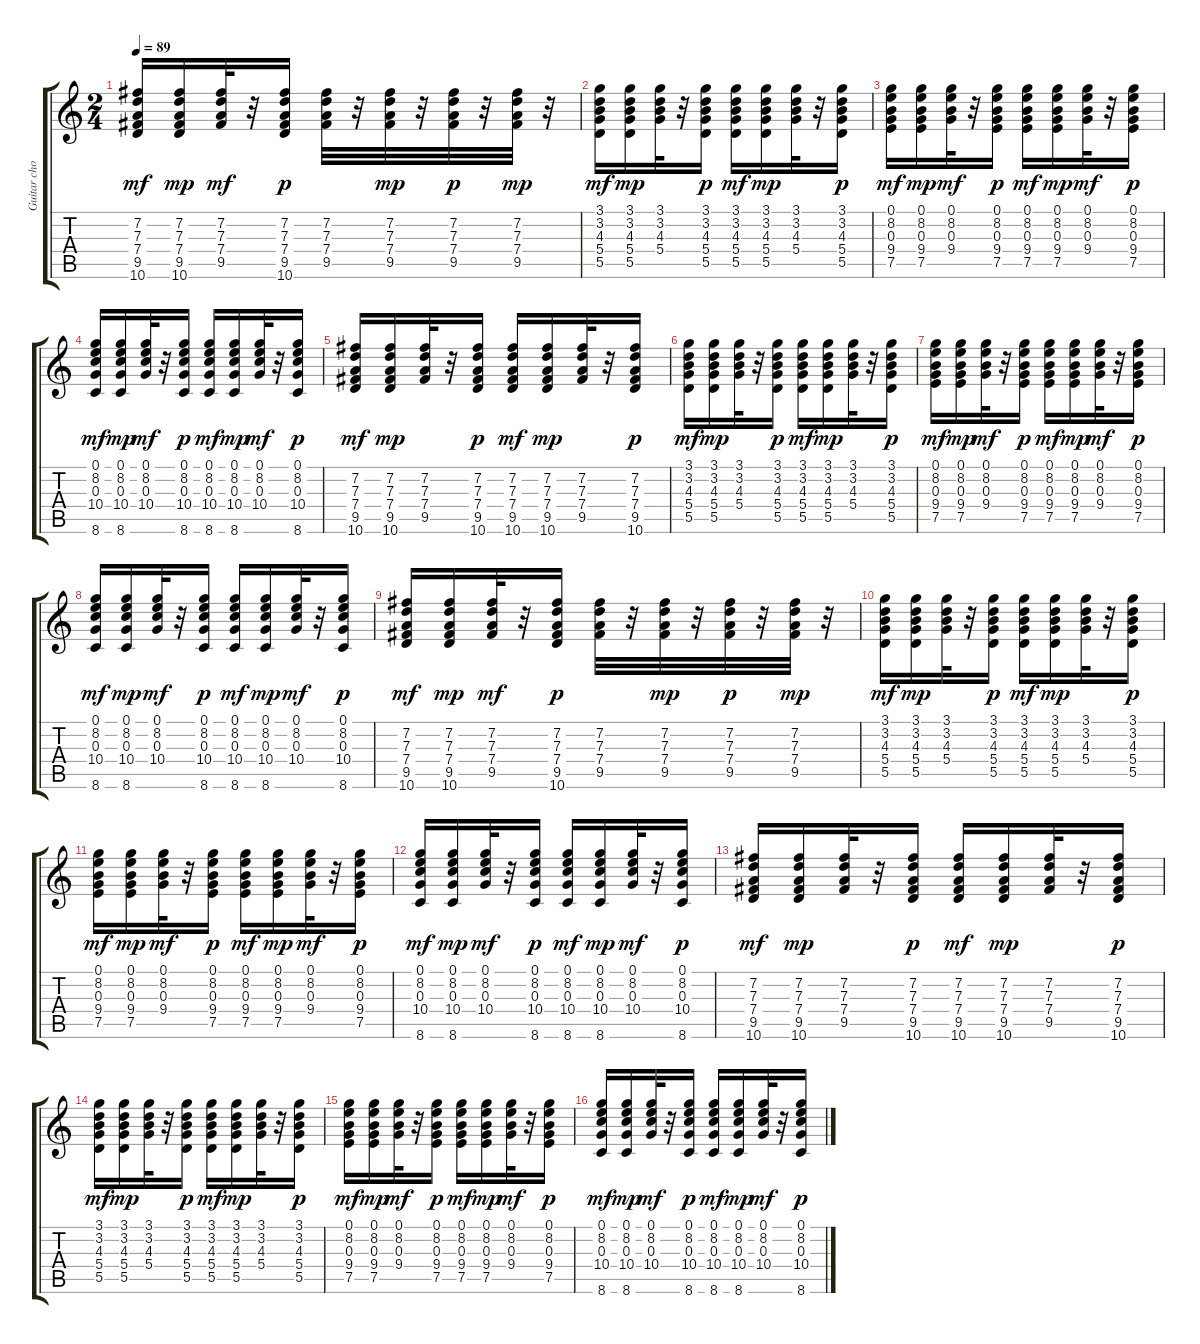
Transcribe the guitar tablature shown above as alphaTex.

\track ("Guitar chords" "Guitar cho") {instrument electricguitarmuted}
\staff {score tabs}
\tuning (E4 B3 G3 D3 A2 E2) {hide}
\ts (2 4)
\tempo 89
\clef g2
\ks c
(7.2 7.3 7.4 9.5 10.6).16{dy mf} (7.2 7.3 7.4 9.5 10.6).16{dy mp} (7.2 7.3 7.4 9.5).32{dy mf} r.32 (7.2 7.3 7.4 9.5 10.6).16{dy p} (7.2 7.3 7.4 9.5).32 r.32 (7.2 7.3 7.4 9.5).32{dy mp} r.32 (7.2 7.3 7.4 9.5).32{dy p} r.32 (7.2 7.3 7.4 9.5).32{dy mp} r.32 |
(3.1 3.2 4.3 5.4 5.5).16{dy mf} (3.1 3.2 4.3 5.4 5.5).16{dy mp} (3.1 3.2 4.3 5.4).32 r.32 (3.1 3.2 4.3 5.4 5.5).16{dy p} (3.1 3.2 4.3 5.4 5.5).16{dy mf} (3.1 3.2 4.3 5.4 5.5).16{dy mp} (3.1 3.2 4.3 5.4).32 r.32 (3.1 3.2 4.3 5.4 5.5).16{dy p} |
(0.1 8.2 0.3 9.4 7.5).16{dy mf} (0.1 8.2 0.3 9.4 7.5).16{dy mp} (0.1 8.2 0.3 9.4).32{dy mf} r.32 (0.1 8.2 0.3 9.4 7.5).16{dy p} (0.1 8.2 0.3 9.4 7.5).16{dy mf} (0.1 8.2 0.3 9.4 7.5).16{dy mp} (0.1 8.2 0.3 9.4).32{dy mf} r.32 (0.1 8.2 0.3 9.4 7.5).16{dy p} |
(0.1 8.2 0.3 10.4 8.6).16{dy mf} (0.1 8.2 0.3 10.4 8.6).16{dy mp} (0.1 8.2 0.3 10.4).32{dy mf} r.32 (0.1 8.2 0.3 10.4 8.6).16{dy p} (0.1 8.2 0.3 10.4 8.6).16{dy mf} (0.1 8.2 0.3 10.4 8.6).16{dy mp} (0.1 8.2 0.3 10.4).32{dy mf} r.32 (0.1 8.2 0.3 10.4 8.6).16{dy p} |
(7.2 7.3 7.4 9.5 10.6).16{dy mf} (7.2 7.3 7.4 9.5 10.6).16{dy mp} (7.2 7.3 7.4 9.5).32 r.32 (7.2 7.3 7.4 9.5 10.6).16{dy p} (7.2 7.3 7.4 9.5 10.6).16{dy mf} (7.2 7.3 7.4 9.5 10.6).16{dy mp} (7.2 7.3 7.4 9.5).32 r.32 (7.2 7.3 7.4 9.5 10.6).16{dy p} |
(3.1 3.2 4.3 5.4 5.5).16{dy mf} (3.1 3.2 4.3 5.4 5.5).16{dy mp} (3.1 3.2 4.3 5.4).32 r.32 (3.1 3.2 4.3 5.4 5.5).16{dy p} (3.1 3.2 4.3 5.4 5.5).16{dy mf} (3.1 3.2 4.3 5.4 5.5).16{dy mp} (3.1 3.2 4.3 5.4).32 r.32 (3.1 3.2 4.3 5.4 5.5).16{dy p} |
(0.1 8.2 0.3 9.4 7.5).16{dy mf} (0.1 8.2 0.3 9.4 7.5).16{dy mp} (0.1 8.2 0.3 9.4).32{dy mf} r.32 (0.1 8.2 0.3 9.4 7.5).16{dy p} (0.1 8.2 0.3 9.4 7.5).16{dy mf} (0.1 8.2 0.3 9.4 7.5).16{dy mp} (0.1 8.2 0.3 9.4).32{dy mf} r.32 (0.1 8.2 0.3 9.4 7.5).16{dy p} |
(0.1 8.2 0.3 10.4 8.6).16{dy mf} (0.1 8.2 0.3 10.4 8.6).16{dy mp} (0.1 8.2 0.3 10.4).32{dy mf} r.32 (0.1 8.2 0.3 10.4 8.6).16{dy p} (0.1 8.2 0.3 10.4 8.6).16{dy mf} (0.1 8.2 0.3 10.4 8.6).16{dy mp} (0.1 8.2 0.3 10.4).32{dy mf} r.32 (0.1 8.2 0.3 10.4 8.6).16{dy p} |
(7.2 7.3 7.4 9.5 10.6).16{dy mf} (7.2 7.3 7.4 9.5 10.6).16{dy mp} (7.2 7.3 7.4 9.5).32{dy mf} r.32 (7.2 7.3 7.4 9.5 10.6).16{dy p} (7.2 7.3 7.4 9.5).32 r.32 (7.2 7.3 7.4 9.5).32{dy mp} r.32 (7.2 7.3 7.4 9.5).32{dy p} r.32 (7.2 7.3 7.4 9.5).32{dy mp} r.32 |
(3.1 3.2 4.3 5.4 5.5).16{dy mf} (3.1 3.2 4.3 5.4 5.5).16{dy mp} (3.1 3.2 4.3 5.4).32 r.32 (3.1 3.2 4.3 5.4 5.5).16{dy p} (3.1 3.2 4.3 5.4 5.5).16{dy mf} (3.1 3.2 4.3 5.4 5.5).16{dy mp} (3.1 3.2 4.3 5.4).32 r.32 (3.1 3.2 4.3 5.4 5.5).16{dy p} |
(0.1 8.2 0.3 9.4 7.5).16{dy mf} (0.1 8.2 0.3 9.4 7.5).16{dy mp} (0.1 8.2 0.3 9.4).32{dy mf} r.32 (0.1 8.2 0.3 9.4 7.5).16{dy p} (0.1 8.2 0.3 9.4 7.5).16{dy mf} (0.1 8.2 0.3 9.4 7.5).16{dy mp} (0.1 8.2 0.3 9.4).32{dy mf} r.32 (0.1 8.2 0.3 9.4 7.5).16{dy p} |
(0.1 8.2 0.3 10.4 8.6).16{dy mf} (0.1 8.2 0.3 10.4 8.6).16{dy mp} (0.1 8.2 0.3 10.4).32{dy mf} r.32 (0.1 8.2 0.3 10.4 8.6).16{dy p} (0.1 8.2 0.3 10.4 8.6).16{dy mf} (0.1 8.2 0.3 10.4 8.6).16{dy mp} (0.1 8.2 0.3 10.4).32{dy mf} r.32 (0.1 8.2 0.3 10.4 8.6).16{dy p} |
(7.2 7.3 7.4 9.5 10.6).16{dy mf} (7.2 7.3 7.4 9.5 10.6).16{dy mp} (7.2 7.3 7.4 9.5).32 r.32 (7.2 7.3 7.4 9.5 10.6).16{dy p} (7.2 7.3 7.4 9.5 10.6).16{dy mf} (7.2 7.3 7.4 9.5 10.6).16{dy mp} (7.2 7.3 7.4 9.5).32 r.32 (7.2 7.3 7.4 9.5 10.6).16{dy p} |
(3.1 3.2 4.3 5.4 5.5).16{dy mf} (3.1 3.2 4.3 5.4 5.5).16{dy mp} (3.1 3.2 4.3 5.4).32 r.32 (3.1 3.2 4.3 5.4 5.5).16{dy p} (3.1 3.2 4.3 5.4 5.5).16{dy mf} (3.1 3.2 4.3 5.4 5.5).16{dy mp} (3.1 3.2 4.3 5.4).32 r.32 (3.1 3.2 4.3 5.4 5.5).16{dy p} |
(0.1 8.2 0.3 9.4 7.5).16{dy mf} (0.1 8.2 0.3 9.4 7.5).16{dy mp} (0.1 8.2 0.3 9.4).32{dy mf} r.32 (0.1 8.2 0.3 9.4 7.5).16{dy p} (0.1 8.2 0.3 9.4 7.5).16{dy mf} (0.1 8.2 0.3 9.4 7.5).16{dy mp} (0.1 8.2 0.3 9.4).32{dy mf} r.32 (0.1 8.2 0.3 9.4 7.5).16{dy p} |
(0.1 8.2 0.3 10.4 8.6).16{dy mf} (0.1 8.2 0.3 10.4 8.6).16{dy mp} (0.1 8.2 0.3 10.4).32{dy mf} r.32 (0.1 8.2 0.3 10.4 8.6).16{dy p} (0.1 8.2 0.3 10.4 8.6).16{dy mf} (0.1 8.2 0.3 10.4 8.6).16{dy mp} (0.1 8.2 0.3 10.4).32{dy mf} r.32 (0.1 8.2 0.3 10.4 8.6).16{dy p}
